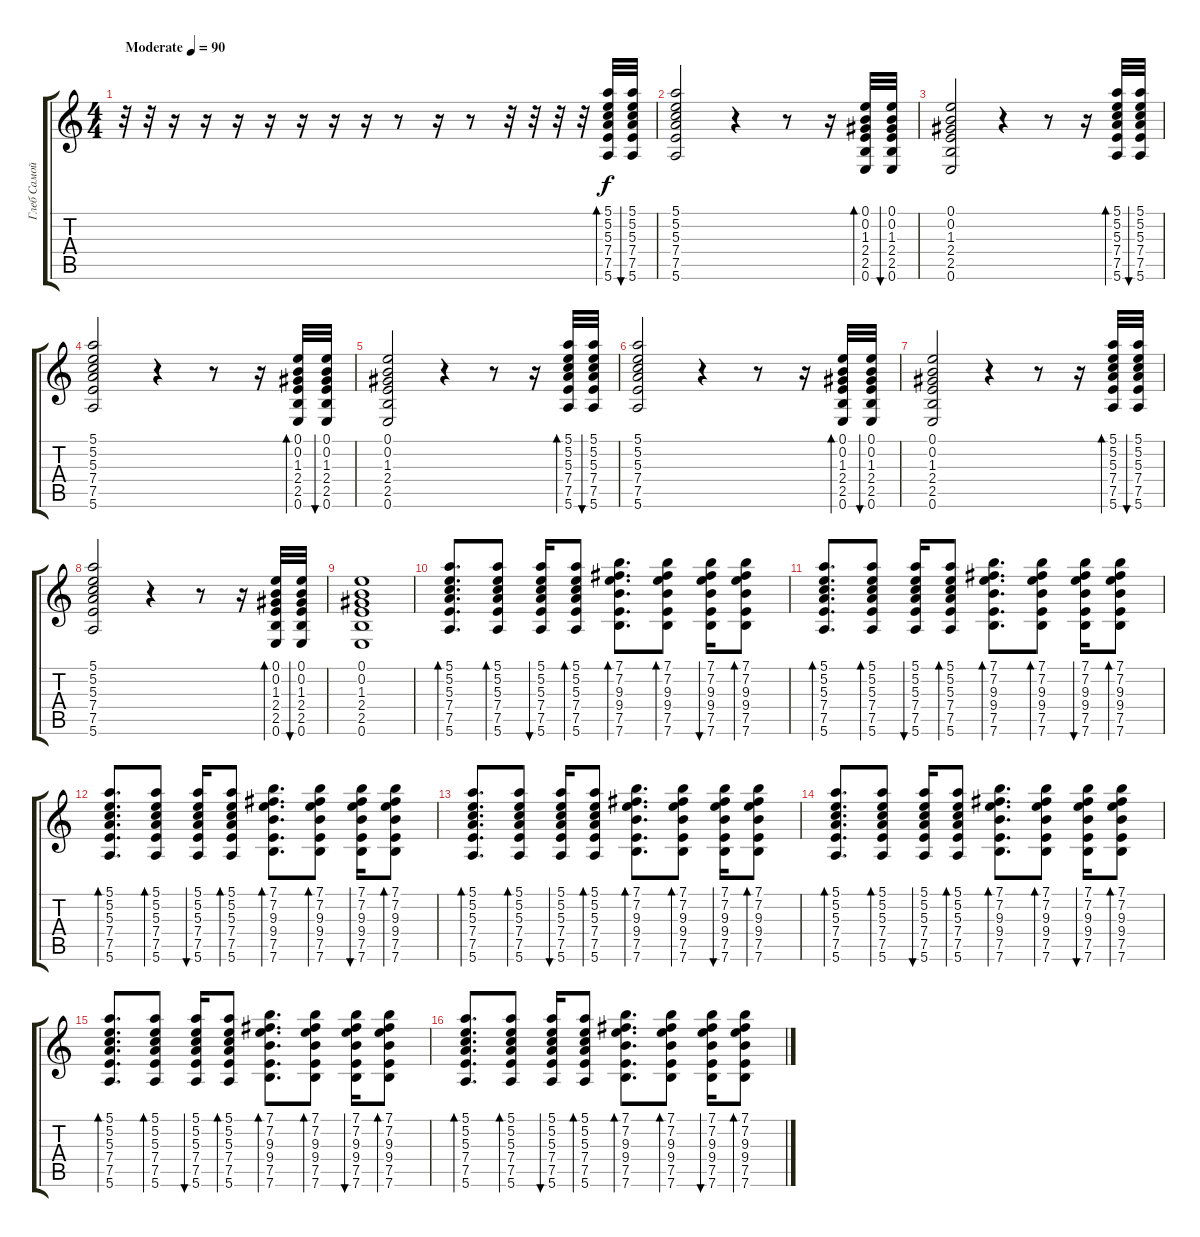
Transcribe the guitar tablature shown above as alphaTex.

\track ("Глеб Самойлов" "Глеб Самой") {instrument acousticguitarsteel}
\staff {score tabs}
\tuning (E4 B3 G3 D3 A2 E2) {hide}
\ts (4 4)
\tempo (90 "Moderate")
\clef g2
\ks c
r.32{dy f instrument acousticguitarsteel} r.32 r.16 r.16 r.16 r.16 r.16 r.16 r.16 r.8 r.16 r.8 r.32 r.32 r.32 r.32 (5.1 5.2 5.3 7.4 7.5 5.6).32{bd 60} (5.1 5.2 5.3 7.4 7.5 5.6).32{bu 60} |
(5.1 5.2 5.3 7.4 7.5 5.6).2 r.4 r.8 r.16 (0.1 0.2 1.3 2.4 2.5 0.6).32{bd 60} (0.1 0.2 1.3 2.4 2.5 0.6).32{bu 60} |
(0.1 0.2 1.3 2.4 2.5 0.6).2 r.4 r.8 r.16 (5.1 5.2 5.3 7.4 7.5 5.6).32{bd 60} (5.1 5.2 5.3 7.4 7.5 5.6).32{bu 60} |
(5.1 5.2 5.3 7.4 7.5 5.6).2 r.4 r.8 r.16 (0.1 0.2 1.3 2.4 2.5 0.6).32{bd 60} (0.1 0.2 1.3 2.4 2.5 0.6).32{bu 60} |
(0.1 0.2 1.3 2.4 2.5 0.6).2 r.4 r.8 r.16 (5.1 5.2 5.3 7.4 7.5 5.6).32{bd 60} (5.1 5.2 5.3 7.4 7.5 5.6).32{bu 60} |
(5.1 5.2 5.3 7.4 7.5 5.6).2 r.4 r.8 r.16 (0.1 0.2 1.3 2.4 2.5 0.6).32{bd 60} (0.1 0.2 1.3 2.4 2.5 0.6).32{bu 60} |
(0.1 0.2 1.3 2.4 2.5 0.6).2 r.4 r.8 r.16 (5.1 5.2 5.3 7.4 7.5 5.6).32{bd 60} (5.1 5.2 5.3 7.4 7.5 5.6).32{bu 60} |
(5.1 5.2 5.3 7.4 7.5 5.6).2 r.4 r.8 r.16 (0.1 0.2 1.3 2.4 2.5 0.6).32{bd 60} (0.1 0.2 1.3 2.4 2.5 0.6).32{bu 60} |
(0.1 0.2 1.3 2.4 2.5 0.6).1 |
(5.1 5.2 5.3 7.4 7.5 5.6).8{d bd 60 volume 9} (5.1 5.2 5.3 7.4 7.5 5.6).8{bd 60} (5.1 5.2 5.3 7.4 7.5 5.6).16{bu 60} (5.1 5.2 5.3 7.4 7.5 5.6).8{bd 60} (7.1 7.2 9.3 9.4 7.5 7.6).8{d bd 60} (7.1 7.2 9.3 9.4 7.5 7.6).8{bd 60} (7.1 7.2 9.3 9.4 7.5 7.6).16{bu 60} (7.1 7.2 9.3 9.4 7.5 7.6).8{bd 60} |
(5.1 5.2 5.3 7.4 7.5 5.6).8{d bd 60 volume 9} (5.1 5.2 5.3 7.4 7.5 5.6).8{bd 60} (5.1 5.2 5.3 7.4 7.5 5.6).16{bu 60} (5.1 5.2 5.3 7.4 7.5 5.6).8{bd 60} (7.1 7.2 9.3 9.4 7.5 7.6).8{d bd 60} (7.1 7.2 9.3 9.4 7.5 7.6).8{bd 60} (7.1 7.2 9.3 9.4 7.5 7.6).16{bu 60} (7.1 7.2 9.3 9.4 7.5 7.6).8{bd 60} |
(5.1 5.2 5.3 7.4 7.5 5.6).8{d bd 60 volume 9} (5.1 5.2 5.3 7.4 7.5 5.6).8{bd 60} (5.1 5.2 5.3 7.4 7.5 5.6).16{bu 60} (5.1 5.2 5.3 7.4 7.5 5.6).8{bd 60} (7.1 7.2 9.3 9.4 7.5 7.6).8{d bd 60} (7.1 7.2 9.3 9.4 7.5 7.6).8{bd 60} (7.1 7.2 9.3 9.4 7.5 7.6).16{bu 60} (7.1 7.2 9.3 9.4 7.5 7.6).8{bd 60} |
(5.1 5.2 5.3 7.4 7.5 5.6).8{d bd 60 volume 9} (5.1 5.2 5.3 7.4 7.5 5.6).8{bd 60} (5.1 5.2 5.3 7.4 7.5 5.6).16{bu 60} (5.1 5.2 5.3 7.4 7.5 5.6).8{bd 60} (7.1 7.2 9.3 9.4 7.5 7.6).8{d bd 60} (7.1 7.2 9.3 9.4 7.5 7.6).8{bd 60} (7.1 7.2 9.3 9.4 7.5 7.6).16{bu 60} (7.1 7.2 9.3 9.4 7.5 7.6).8{bd 60} |
(5.1 5.2 5.3 7.4 7.5 5.6).8{d bd 60 volume 9} (5.1 5.2 5.3 7.4 7.5 5.6).8{bd 60} (5.1 5.2 5.3 7.4 7.5 5.6).16{bu 60} (5.1 5.2 5.3 7.4 7.5 5.6).8{bd 60} (7.1 7.2 9.3 9.4 7.5 7.6).8{d bd 60} (7.1 7.2 9.3 9.4 7.5 7.6).8{bd 60} (7.1 7.2 9.3 9.4 7.5 7.6).16{bu 60} (7.1 7.2 9.3 9.4 7.5 7.6).8{bd 60} |
(5.1 5.2 5.3 7.4 7.5 5.6).8{d bd 60 volume 9} (5.1 5.2 5.3 7.4 7.5 5.6).8{bd 60} (5.1 5.2 5.3 7.4 7.5 5.6).16{bu 60} (5.1 5.2 5.3 7.4 7.5 5.6).8{bd 60} (7.1 7.2 9.3 9.4 7.5 7.6).8{d bd 60} (7.1 7.2 9.3 9.4 7.5 7.6).8{bd 60} (7.1 7.2 9.3 9.4 7.5 7.6).16{bu 60} (7.1 7.2 9.3 9.4 7.5 7.6).8{bd 60} |
(5.1 5.2 5.3 7.4 7.5 5.6).8{d bd 60 volume 9} (5.1 5.2 5.3 7.4 7.5 5.6).8{bd 60} (5.1 5.2 5.3 7.4 7.5 5.6).16{bu 60} (5.1 5.2 5.3 7.4 7.5 5.6).8{bd 60} (7.1 7.2 9.3 9.4 7.5 7.6).8{d bd 60} (7.1 7.2 9.3 9.4 7.5 7.6).8{bd 60} (7.1 7.2 9.3 9.4 7.5 7.6).16{bu 60} (7.1 7.2 9.3 9.4 7.5 7.6).8{bd 60}
